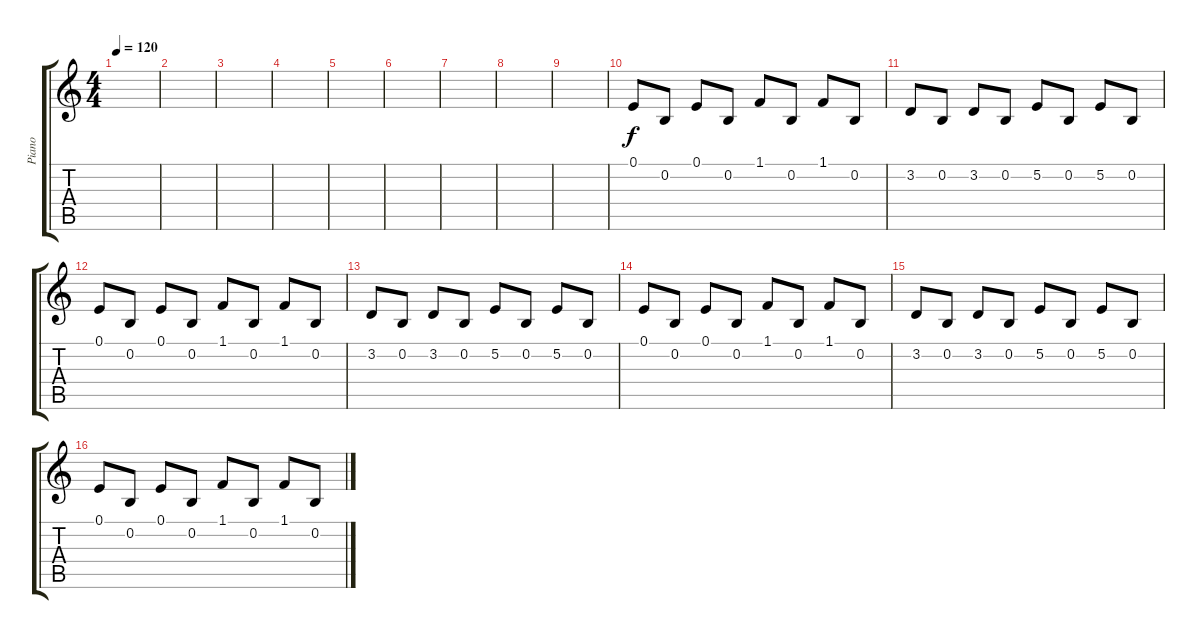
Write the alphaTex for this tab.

\track ("Piano" "Piano") {instrument acousticgrandpiano}
\staff {score tabs}
\tuning (E4 B3 G3 D3 A2 E2) {hide}
\ts (4 4)
\tempo 120
\clef g2
\ks c
|
|
|
|
|
|
|
|
|
0.1.8 0.2.8 0.1.8 0.2.8 1.1.8 0.2.8 1.1.8 0.2.8 |
3.2.8 0.2.8 3.2.8 0.2.8 5.2.8 0.2.8 5.2.8 0.2.8 |
0.1.8 0.2.8 0.1.8 0.2.8 1.1.8 0.2.8 1.1.8 0.2.8 |
3.2.8 0.2.8 3.2.8 0.2.8 5.2.8 0.2.8 5.2.8 0.2.8 |
0.1.8 0.2.8 0.1.8 0.2.8 1.1.8 0.2.8 1.1.8 0.2.8 |
3.2.8 0.2.8 3.2.8 0.2.8 5.2.8 0.2.8 5.2.8 0.2.8 |
0.1.8 0.2.8 0.1.8 0.2.8 1.1.8 0.2.8 1.1.8 0.2.8
